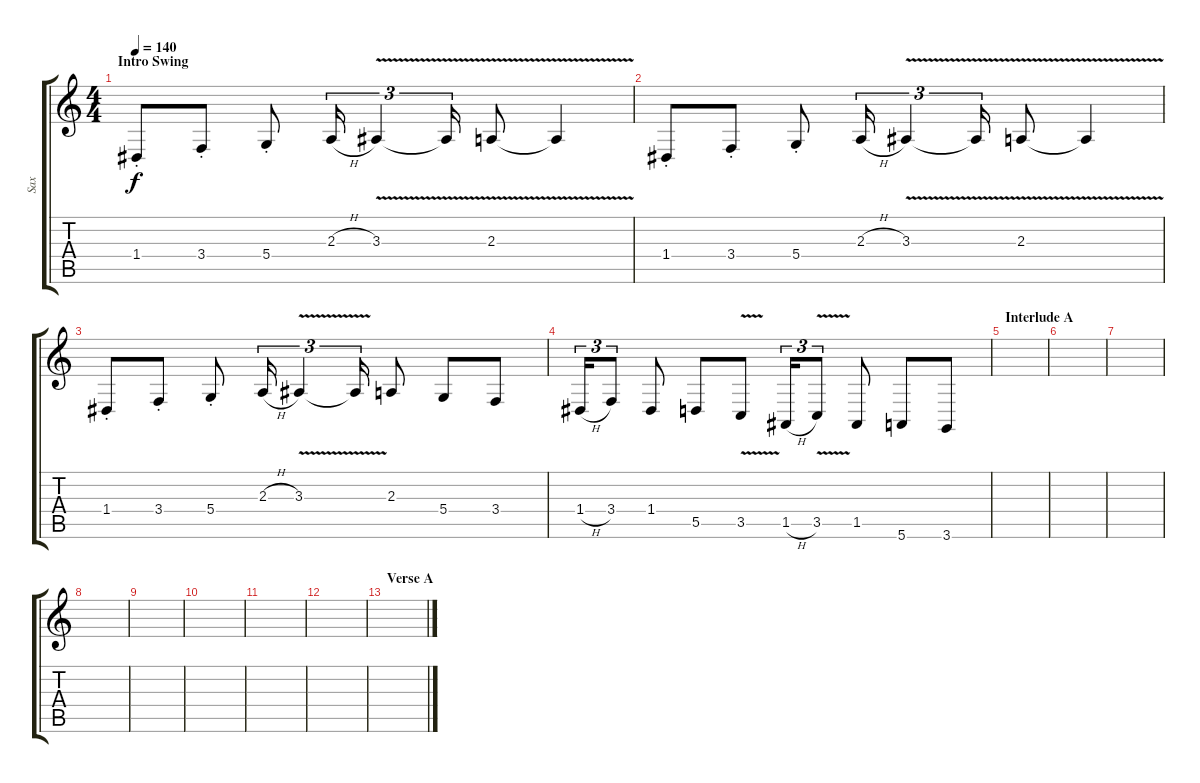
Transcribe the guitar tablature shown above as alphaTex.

\track ("Sax" "Sax") {instrument tenorsax}
\staff {score tabs}
\tuning (E4 B3 G3 D3 A2 E2) {hide}
\ts (4 4)
\section ("" "Intro Swing")
\tempo 140
\clef g2
\ks c
1.4{st}.8{dy f} 3.4{st}.8 5.4{st}.8 2.3{h}.16{tu (3 2)} 3.3{v}.4{tu (3 2)} 3.3{t}.16{tu (3 2)} 2.3{v}.8 2.3{t}.4 |
1.4{st}.8 3.4{st}.8 5.4{st}.8 2.3{h}.16{tu (3 2)} 3.3{v}.4{tu (3 2)} 3.3{t}.16{tu (3 2)} 2.3{v}.8 2.3{t}.4 |
1.4{st}.8 3.4{st}.8 5.4{st}.8 2.3{h}.16{tu (3 2)} 3.3{v}.4{tu (3 2)} 3.3{t}.16{tu (3 2)} 2.3.8 5.4.8 3.4.8 |
1.4{h}.16{tu (3 2)} 3.4.8{tu (3 2)} 1.4.8 5.5.8 3.5{v}.8 1.5{h}.16{tu (3 2)} 3.5{v}.8{tu (3 2)} 1.5.8 5.6.8 3.6.8 |
\section ("" "Interlude A")
|
|
|
|
|
|
|
|
\section ("" "Verse A")
